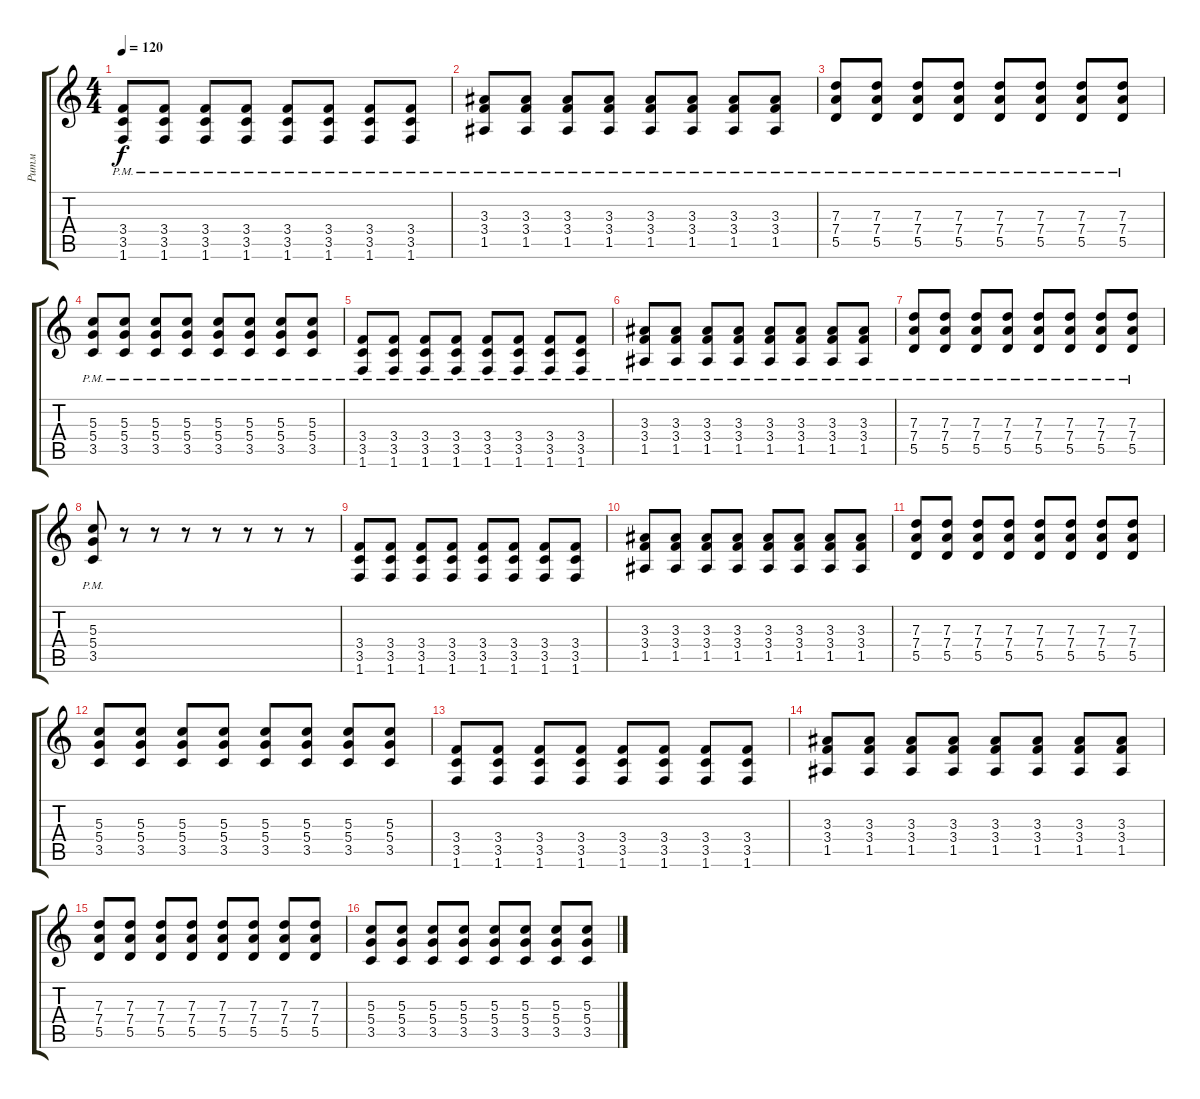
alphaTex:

\track ("Ритм" "Ритм") {instrument acousticguitarsteel}
\staff {score tabs}
\tuning (E4 B3 G3 D3 A2 E2) {hide}
\ts (4 4)
\tempo 120
\clef g2
\ks c
(3.4{pm} 3.5{pm} 1.6{pm}).8{dy f} (3.4{pm} 3.5{pm} 1.6{pm}).8 (3.4{pm} 3.5{pm} 1.6{pm}).8 (3.4{pm} 3.5{pm} 1.6{pm}).8 (3.4{pm} 3.5{pm} 1.6{pm}).8 (3.4{pm} 3.5{pm} 1.6{pm}).8 (3.4{pm} 3.5{pm} 1.6{pm}).8 (3.4{pm} 3.5{pm} 1.6{pm}).8 |
(3.3{pm} 3.4{pm} 1.5{pm}).8 (3.3{pm} 3.4{pm} 1.5{pm}).8 (3.3{pm} 3.4{pm} 1.5{pm}).8 (3.3{pm} 3.4{pm} 1.5{pm}).8 (3.3{pm} 3.4{pm} 1.5{pm}).8 (3.3{pm} 3.4{pm} 1.5{pm}).8 (3.3{pm} 3.4{pm} 1.5{pm}).8 (3.3{pm} 3.4{pm} 1.5{pm}).8 |
(7.3{pm} 7.4{pm} 5.5{pm}).8 (7.3{pm} 7.4{pm} 5.5{pm}).8 (7.3{pm} 7.4{pm} 5.5{pm}).8 (7.3{pm} 7.4{pm} 5.5{pm}).8 (7.3{pm} 7.4{pm} 5.5{pm}).8 (7.3{pm} 7.4{pm} 5.5{pm}).8 (7.3{pm} 7.4{pm} 5.5{pm}).8 (7.3{pm} 7.4{pm} 5.5{pm}).8 |
(5.3{pm} 5.4{pm} 3.5{pm}).8 (5.3{pm} 5.4{pm} 3.5{pm}).8 (5.3{pm} 5.4{pm} 3.5{pm}).8 (5.3{pm} 5.4{pm} 3.5{pm}).8 (5.3{pm} 5.4{pm} 3.5{pm}).8 (5.3{pm} 5.4{pm} 3.5{pm}).8 (5.3{pm} 5.4{pm} 3.5{pm}).8 (5.3{pm} 5.4{pm} 3.5{pm}).8 |
(3.4{pm} 3.5{pm} 1.6{pm}).8 (3.4{pm} 3.5{pm} 1.6{pm}).8 (3.4{pm} 3.5{pm} 1.6{pm}).8 (3.4{pm} 3.5{pm} 1.6{pm}).8 (3.4{pm} 3.5{pm} 1.6{pm}).8 (3.4{pm} 3.5{pm} 1.6{pm}).8 (3.4{pm} 3.5{pm} 1.6{pm}).8 (3.4{pm} 3.5{pm} 1.6{pm}).8 |
(3.3{pm} 3.4{pm} 1.5{pm}).8 (3.3{pm} 3.4{pm} 1.5{pm}).8 (3.3{pm} 3.4{pm} 1.5{pm}).8 (3.3{pm} 3.4{pm} 1.5{pm}).8 (3.3{pm} 3.4{pm} 1.5{pm}).8 (3.3{pm} 3.4{pm} 1.5{pm}).8 (3.3{pm} 3.4{pm} 1.5{pm}).8 (3.3{pm} 3.4{pm} 1.5{pm}).8 |
(7.3{pm} 7.4{pm} 5.5{pm}).8 (7.3{pm} 7.4{pm} 5.5{pm}).8 (7.3{pm} 7.4{pm} 5.5{pm}).8 (7.3{pm} 7.4{pm} 5.5{pm}).8 (7.3{pm} 7.4{pm} 5.5{pm}).8 (7.3{pm} 7.4{pm} 5.5{pm}).8 (7.3{pm} 7.4{pm} 5.5{pm}).8 (7.3{pm} 7.4{pm} 5.5{pm}).8 |
(5.3{pm} 5.4{pm} 3.5{pm}).8 r.8 r.8 r.8 r.8 r.8 r.8 r.8 |
(3.4 3.5 1.6).8 (3.4 3.5 1.6).8 (3.4 3.5 1.6).8 (3.4 3.5 1.6).8 (3.4 3.5 1.6).8 (3.4 3.5 1.6).8 (3.4 3.5 1.6).8 (3.4 3.5 1.6).8 |
(3.3 3.4 1.5).8 (3.3 3.4 1.5).8 (3.3 3.4 1.5).8 (3.3 3.4 1.5).8 (3.3 3.4 1.5).8 (3.3 3.4 1.5).8 (3.3 3.4 1.5).8 (3.3 3.4 1.5).8 |
(7.3 7.4 5.5).8 (7.3 7.4 5.5).8 (7.3 7.4 5.5).8 (7.3 7.4 5.5).8 (7.3 7.4 5.5).8 (7.3 7.4 5.5).8 (7.3 7.4 5.5).8 (7.3 7.4 5.5).8 |
(5.3 5.4 3.5).8 (5.3 5.4 3.5).8 (5.3 5.4 3.5).8 (5.3 5.4 3.5).8 (5.3 5.4 3.5).8 (5.3 5.4 3.5).8 (5.3 5.4 3.5).8 (5.3 5.4 3.5).8 |
(3.4 3.5 1.6).8 (3.4 3.5 1.6).8 (3.4 3.5 1.6).8 (3.4 3.5 1.6).8 (3.4 3.5 1.6).8 (3.4 3.5 1.6).8 (3.4 3.5 1.6).8 (3.4 3.5 1.6).8 |
(3.3 3.4 1.5).8 (3.3 3.4 1.5).8 (3.3 3.4 1.5).8 (3.3 3.4 1.5).8 (3.3 3.4 1.5).8 (3.3 3.4 1.5).8 (3.3 3.4 1.5).8 (3.3 3.4 1.5).8 |
(7.3 7.4 5.5).8 (7.3 7.4 5.5).8 (7.3 7.4 5.5).8 (7.3 7.4 5.5).8 (7.3 7.4 5.5).8 (7.3 7.4 5.5).8 (7.3 7.4 5.5).8 (7.3 7.4 5.5).8 |
(5.3 5.4 3.5).8 (5.3 5.4 3.5).8 (5.3 5.4 3.5).8 (5.3 5.4 3.5).8 (5.3 5.4 3.5).8 (5.3 5.4 3.5).8 (5.3 5.4 3.5).8 (5.3 5.4 3.5).8
